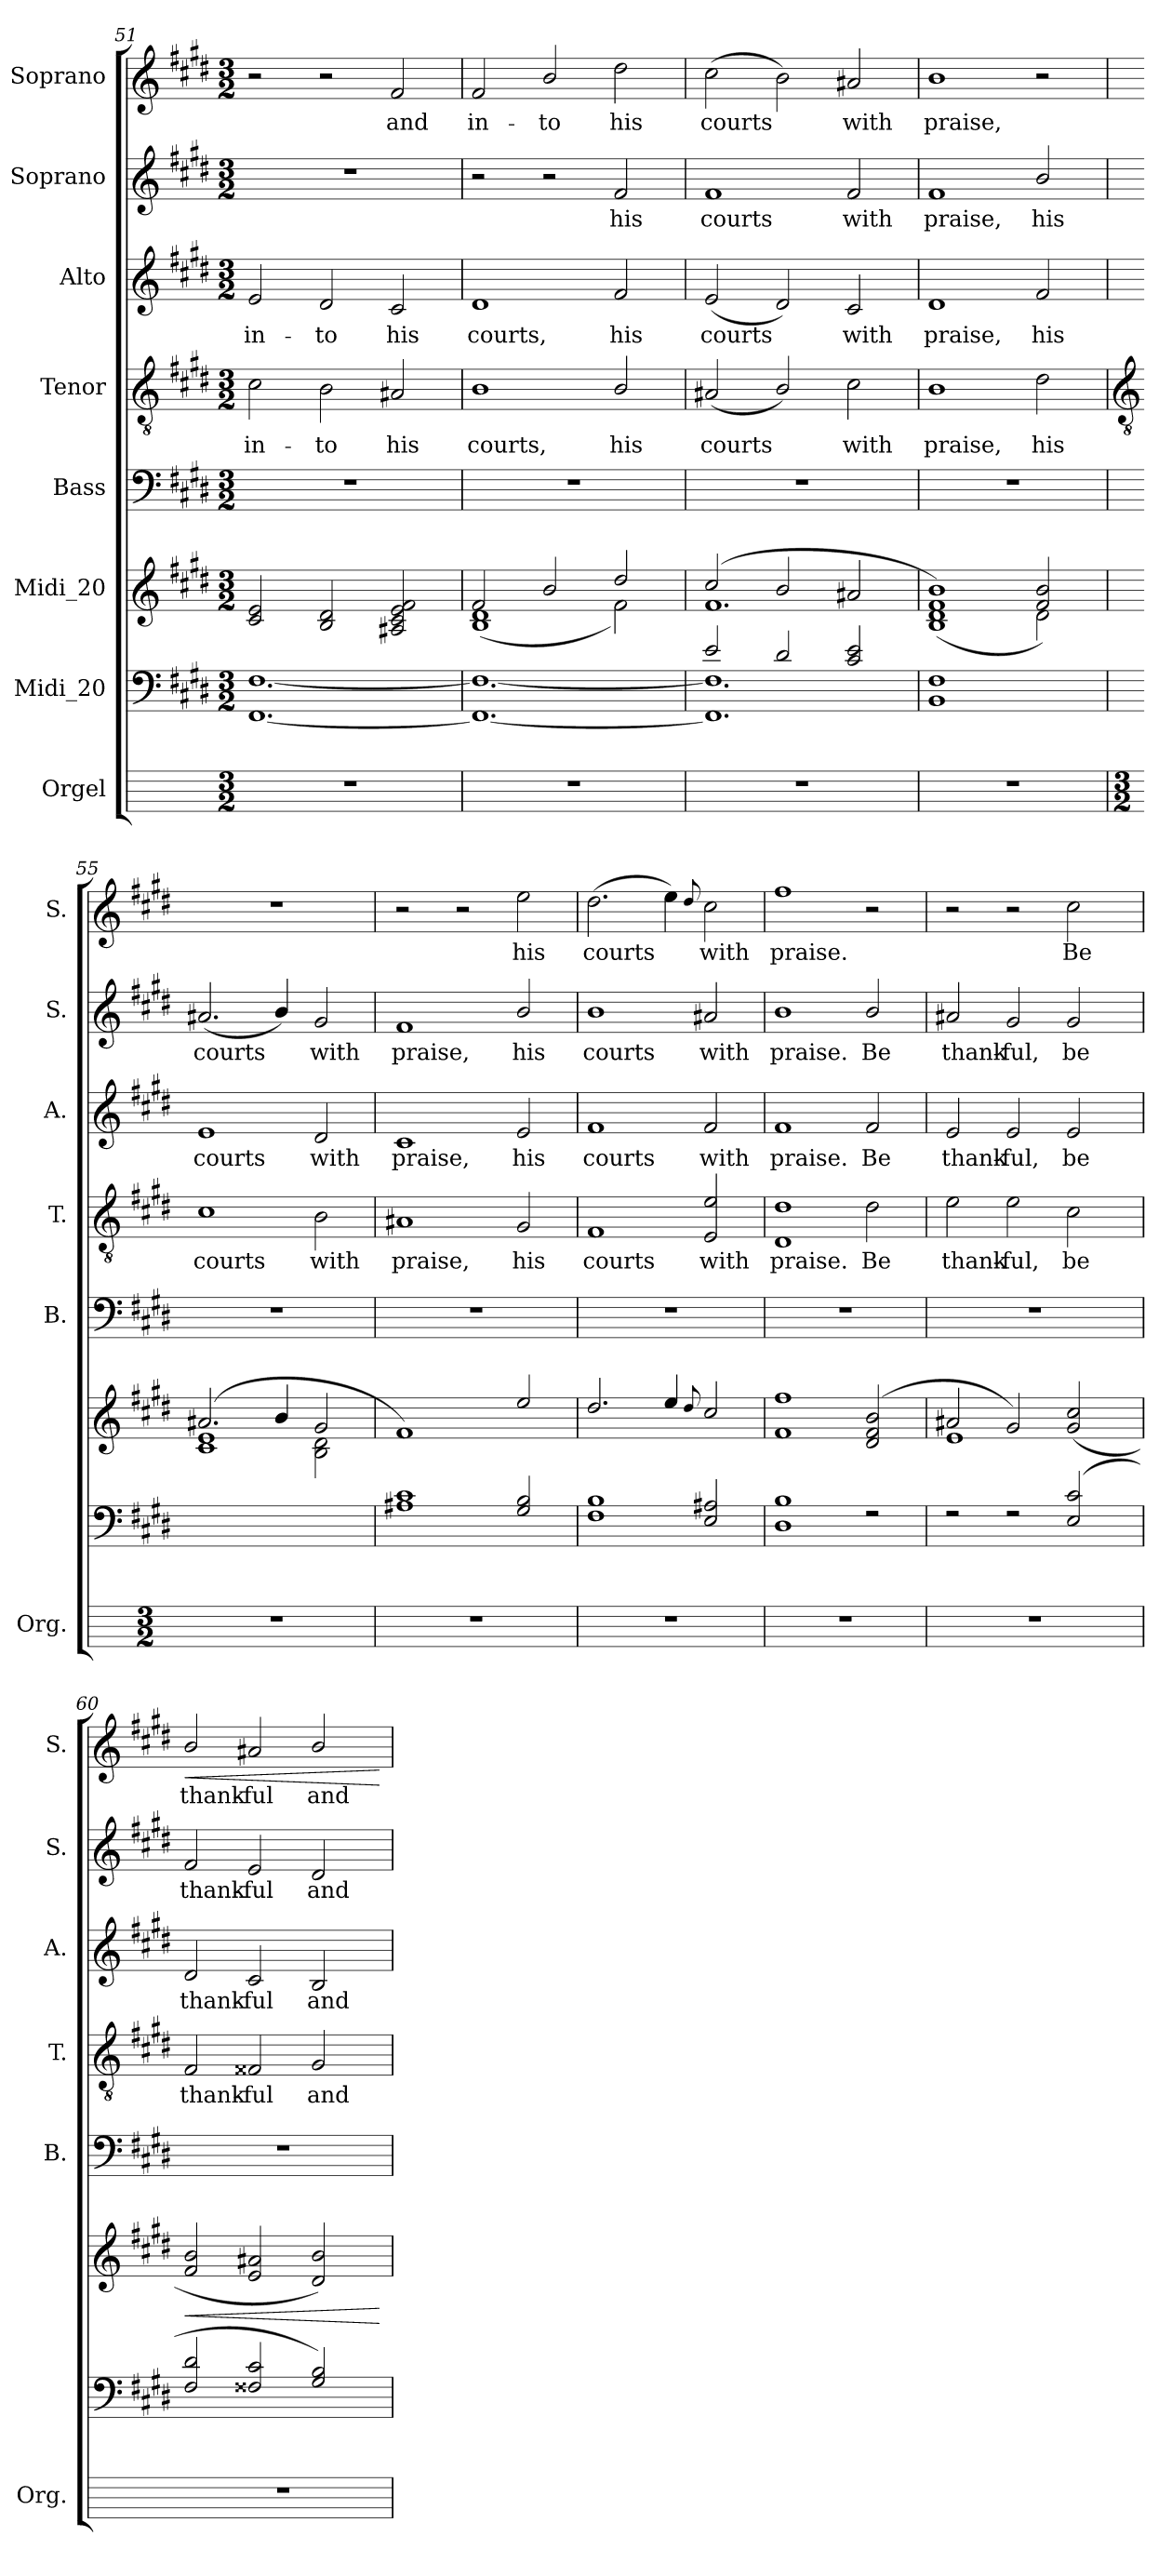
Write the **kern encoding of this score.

**kern	**kern	**kern	**dynam	**kern	**kern	**text	**kern	**text	**kern	**text	**kern	**text	**dynam
*part8	*part7	*part6	*part6	*part5	*part4	*part4	*part3	*part3	*part2	*part2	*part1	*part1	*part1
*staff8	*staff7	*staff6	*staff6	*staff5	*staff4	*staff4	*staff3	*staff3	*staff2	*staff2	*staff1	*staff1	*staff1
*I"Orgel	*I"Midi_20	*I"Midi_20	*	*I"Bass	*I"Tenor	*	*I"Alto	*	*I"Soprano	*	*I"Soprano	*	*
*I'Org.	*	*	*	*I'B.	*I'T.	*	*I'A.	*	*I'S.	*	*I'S.	*	*
*	*clefF4	*clefG2	*	*clefF4	*clefGv2	*	*clefG2	*	*clefG2	*	*clefG2	*	*
*	*k[f#c#g#d#]	*k[f#c#g#d#]	*	*k[f#c#g#d#]	*k[f#c#g#d#]	*	*k[f#c#g#d#]	*	*k[f#c#g#d#]	*	*k[f#c#g#d#]	*	*
*	*E:	*E:	*	*E:	*E:	*	*E:	*	*E:	*	*E:	*	*
*M3/2	*M3/2	*M3/2	*	*M3/2	*M3/2	*	*M3/2	*	*M3/2	*	*M3/2	*	*
=51	=51	=51	=51	=51	=51	=51	=51	=51	=51	=51	=51	=51	=51
*	*^	*^	*	*	*	*	*	*	*	*	*	*	*
!	!	!	!	!	!	!LO:N:vis=1	!	!LO:LY:b	!	!LO:LY:b	!LO:N:vis=1	!	!	!	!
1.r	1.ryy	[1.FF#\ [1.F#\	2c#/ 2e/	1.ryy	.	1.r	2c#	in-	2e	in-	1.r	.	2r	.	.
!	!	!	!	!	!	!	!	!LO:LY:b	!	!LO:LY:b	!	!	!	!	!
.	.	.	2B/ 2d#/	.	.	.	2B	-to	2d#	-to	.	.	2r	.	.
!	!	!	!	!	!	!	!	!LO:LY:b	!	!LO:LY:b	!	!	!	!LO:LY:b	!
.	.	.	2A#X/ 2c#/ 2e/ 2f#/	.	.	.	2A#X	his	2c#	his	.	.	2f#	and	.
=52	=52	=52	=52	=52	=52	=52	=52	=52	=52	=52	=52	=52	=52	=52	=52
!	!	!	!	!	!	!LO:N:vis=1	!	!LO:LY:b	!	!LO:LY:b	!	!	!	!LO:LY:b	!
1.r	1.ryy	1.FF#\_ 1.F#\_	2f#/	(<1B\ 1d#\	.	1.r	1B	courts,	1d#	courts,	2r	.	2f#	in-	.
!	!	!	!	!	!	!	!	!	!	!	!	!	!	!LO:LY:b	!
.	.	.	2b/	.	.	.	.	.	.	.	2r	.	2b/	-to	.
!	!	!	!	!	!	!	!	!LO:LY:b	!	!LO:LY:b	!	!LO:LY:b	!	!LO:LY:b	!
.	.	.	2dd#/	2f#\)	.	.	2B/	his	2f#	his	2f#	his	2dd#	his	.
=53	=53	=53	=53	=53	=53	=53	=53	=53	=53	=53	=53	=53	=53	=53	=53
!	!	!	!	!	!	!LO:N:vis=1	!	!LO:LY:b	!	!LO:LY:b	!	!LO:LY:b	!	!LO:LY:b	!
1.r	2e/	1.FF#\] 1.F#\]	(>2cc#/	1.f#\	.	1.r	(<2A#X	courts	(<2e	courts	1f#	courts	(>2cc#	courts	.
.	2d#/	.	2b/	.	.	.	2B/)	.	2d#)	.	.	.	2b)	.	.
!	!	!	!	!	!	!	!	!LO:LY:b	!	!LO:LY:b	!	!LO:LY:b	!	!LO:LY:b	!
.	2c#/ 2e/	.	2a#X/	.	.	.	2c#	with	2c#	with	2f#	with	2a#X	with	.
=54	=54	=54	=54	=54	=54	=54	=54	=54	=54	=54	=54	=54	=54	=54	=54
!	!	!	!	!	!	!LO:N:vis=1	!	!LO:LY:b	!	!LO:LY:b	!	!LO:LY:b	!	!LO:LY:b	!
1.r	1.ryy	1BB\ 1F#\	(>1B/ 1d#/ 1f#/ 1b/)	1ryy	.	1.r	1B	praise,	1d#	praise,	1f#	praise,	1b	praise,	.
!	!	!	!	!	!	!	!	!LO:LY:b	!	!LO:LY:b	!	!LO:LY:b	!	!	!
.	.	2ryy	2f#/ 2b/)	2d#\	.	.	2d#	his	2f#	his	2b/	his	2r	.	.
!!LO:LB:g=z
=55	=55	=55	=55	=55	=55	=55	=55	=55	=55	=55	=55	=55	=55	=55	=55
*	*	*	*	*	*	*	*clefGv2	*	*	*	*	*	*	*	*
*M3/2	*	*	*	*	*	*	*	*	*	*	*	*	*	*	*
!	!	!	!	!	!	!LO:N:vis=1	!	!LO:LY:b	!	!LO:LY:b	!	!LO:LY:b	!LO:N:vis=1	!	!
1.r	1.ryy	1.ryy	(>2.a#X/	1c#\ 1e\	.	1.r	1c#	courts	1e	courts	(<2.a#X/	courts	1.r	.	.
.	.	.	4b/	.	.	.	.	.	.	.	4b/)	.	.	.	.
!	!	!	!	!	!	!	!	!LO:LY:b	!	!LO:LY:b	!	!LO:LY:b	!	!	!
.	.	.	2g#/	2B\ 2d#\	.	.	2B	with	2d#	with	2g#/	with	.	.	.
=56	=56	=56	=56	=56	=56	=56	=56	=56	=56	=56	=56	=56	=56	=56	=56
!	!	!	!	!	!	!LO:N:vis=1	!	!LO:LY:b	!	!LO:LY:b	!	!LO:LY:b	!	!	!
1.r	1A#X/ 1c#/	1.ryy	1f#/)	1.ryy	.	1.r	1A#X	praise,	1c#	praise,	1f#	praise,	2r	.	.
.	.	.	.	.	.	.	.	.	.	.	.	.	2r	.	.
!	!	!	!	!	!	!	!	!LO:LY:b	!	!LO:LY:b	!	!LO:LY:b	!	!LO:LY:b	!
.	2G#/ 2B/	.	2ee/	.	.	.	2G#	his	2e	his	2b/	his	2ee	his	.
=57	=57	=57	=57	=57	=57	=57	=57	=57	=57	=57	=57	=57	=57	=57	=57
!	!	!	!	!	!	!LO:N:vis=1	!	!LO:LY:b	!	!LO:LY:b	!	!LO:LY:b	!	!LO:LY:b	!
1.r	1F#/ 1B/	1.ryy	2.dd#/	1.ryy	.	1.r	1F#	courts	1f#	courts	1b	courts	(>2.dd#	courts	.
.	.	.	4ee/	.	.	.	.	.	.	.	.	.	4ee)	.	.
.	.	.	8qqdd#/	.	.	.	.	.	.	.	.	.	8qqdd#/	.	.
!	!	!	!	!	!	!	!	!LO:LY:b	!	!LO:LY:b	!	!LO:LY:b	!	!LO:LY:b	!
.	2E/ 2A#X/	.	2cc#/	.	.	.	2E 2e	with	2f#	with	2a#X	with	2cc#	with	.
=58	=58	=58	=58	=58	=58	=58	=58	=58	=58	=58	=58	=58	=58	=58	=58
!	!	!	!	!	!	!LO:N:vis=1	!	!LO:LY:b	!	!LO:LY:b	!	!LO:LY:b	!	!LO:LY:b	!
1.r	1D#/ 1B/	1.ryy	1f#/ 1ff#/	1.ryy	.	1.r	1D# 1d#	praise.	1f#	praise.	1b	praise.	1ff#	praise.	.
!	!	!	!	!	!	!	!	!LO:LY:b	!	!LO:LY:b	!	!LO:LY:b	!	!	!
.	2r	.	(>2d#/ 2f#/ 2b/	.	.	.	2d#	Be	2f#	Be	2b/	Be	2r	.	.
=59	=59	=59	=59	=59	=59	=59	=59	=59	=59	=59	=59	=59	=59	=59	=59
!	!	!	!	!	!	!LO:N:vis=1	!	!LO:LY:b	!	!LO:LY:b	!	!LO:LY:b	!	!	!
1.r	2r	1.ryy	2a#X/	1e\	.	1.r	2e	thank-	2e	thank-	2a#X	thank-	2r	.	.
!	!	!	!	!	!	!	!	!LO:LY:b	!	!LO:LY:b	!	!LO:LY:b	!	!	!
.	2r	.	2g#/)	.	.	.	2e	-ful,	2e	-ful,	2g#	-ful,	2r	.	.
!	!	!	!	!	!	!	!	!LO:LY:b	!	!LO:LY:b	!	!LO:LY:b	!	!LO:LY:b	!
.	(>2E/ 2c#/	.	(>2g#/ 2cc#/	4.ryy	.	.	2c#	be	2e	be	2g#	be	2cc#	Be	.
.	.	.	.	8ryy	.	.	.	.	.	.	.	.	.	.	.
=60	=60	=60	=60	=60	=60	=60	=60	=60	=60	=60	=60	=60	=60	=60	=60
!	!	!	!	!	!LO:HP:b	!LO:N:vis=1	!	!LO:LY:b	!	!LO:LY:b	!	!LO:LY:b	!	!LO:LY:b	!LO:HP:b
1.r	2F#/ 2d#/	1.ryy	2f#/ 2b/	1ryy	<	1.r	2F#	thank-	2d#	thank-	2f#	thank-	2b/	thank-	<
!	!	!	!	!	!	!	!	!LO:LY:b	!	!LO:LY:b	!	!LO:LY:b	!	!LO:LY:b	!
.	2F##X/ 2c#/	.	2e/ 2a#X/	.	.	.	2F##X	-ful	2c#	-ful	2e	-ful	2a#X/	-ful	.
!	!	!	!	!	!	!	!	!LO:LY:b	!	!LO:LY:b	!	!LO:LY:b	!	!LO:LY:b	!
.	2G#/ 2B/)	.	2d#/ 2b/)	4.ryy	.	.	2G#	and	2B	and	2d#	and	2b/	and	.
.	.	.	.	8ryy	.	.	.	.	.	.	.	.	.	.	.
*	*v	*v	*	*	*	*	*	*	*	*	*	*	*	*	*
*	*	*v	*v	*	*	*	*	*	*	*	*	*	*	*
.	.	.	[	.	.	.	.	.	.	.	.	.	[
=	=	=	=	=	=	=	=	=	=	=	=	=	=
*-	*-	*-	*-	*-	*-	*-	*-	*-	*-	*-	*-	*-	*-
